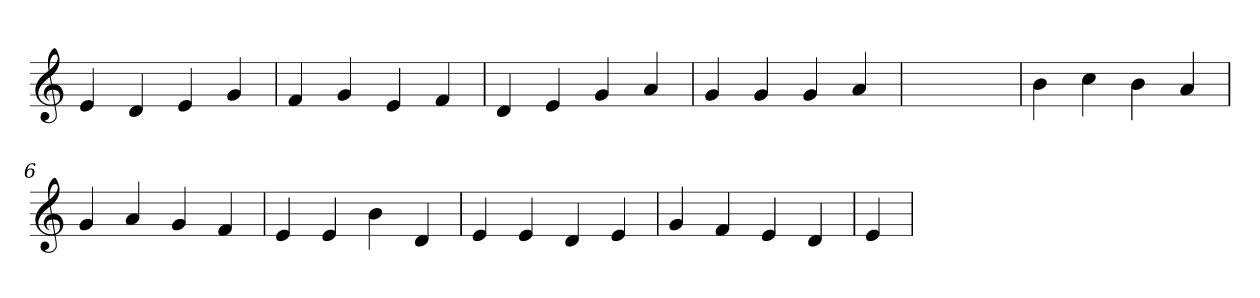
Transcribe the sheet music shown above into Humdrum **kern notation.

**kern
*part1
*staff1
*clefG2
=1
4e
4d
4e
4g
=2
4f
4g
4e
4f
=3
4d
4e
4g
4a
=4
4g
4g
4g
4a
=5
1ryy
=5
4b
4cc
4b
4a
=6
4g
4a
4g
4f
=7
4e
4e
4b
4d
=8
4e
4e
4d
4e
=9
4g
4f
4e
4d
=10
4e
=
*-
